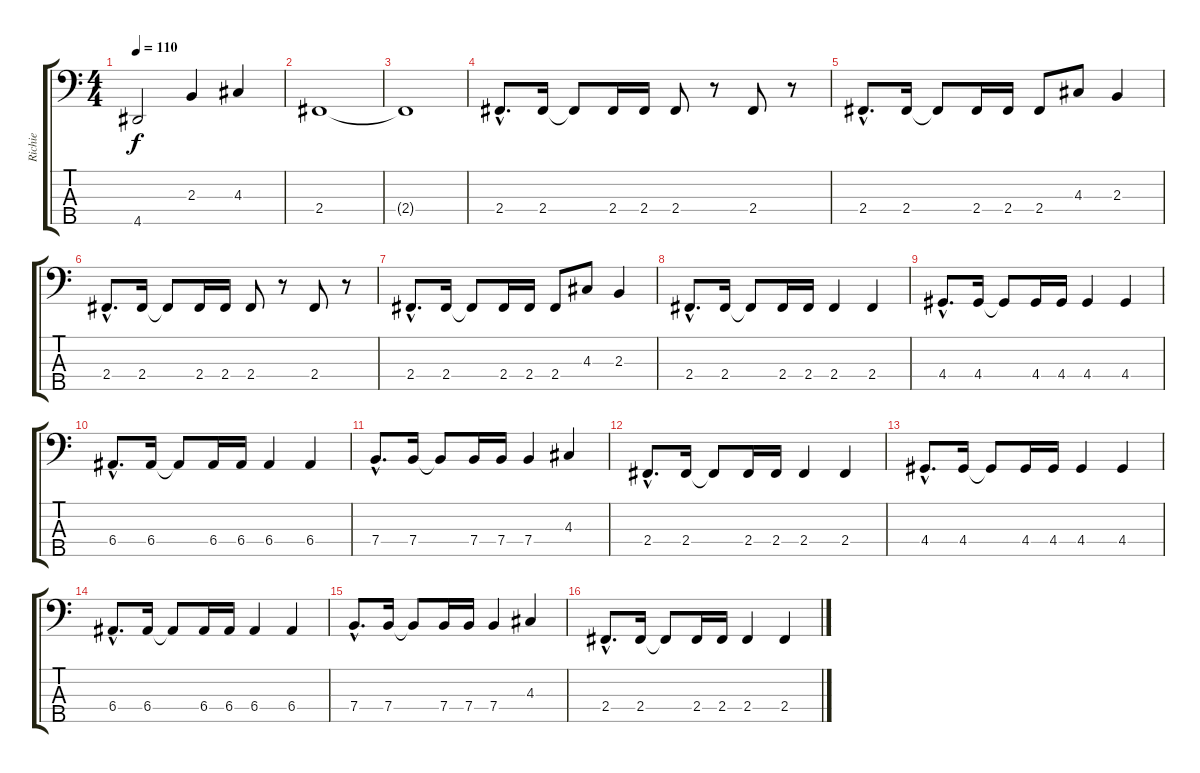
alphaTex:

\track ("Richie" "Richie") {instrument electricbassfinger}
\staff {score tabs}
\tuning (G2 D2 A1 E1 B0) {hide}
\ts (4 4)
\tempo 110
\clef f4
\ks c
4.5.2{dy f} 2.3.4 4.3.4 |
2.4.1 |
2.4{t}.1 |
2.4{hac}.8{d} 2.4.16 2.4{t}.8 2.4.16 2.4.16 2.4.8 r.8 2.4.8 r.8 |
2.4{hac}.8{d} 2.4.16 2.4{t}.8 2.4.16 2.4.16 2.4.8 4.3.8 2.3.4 |
2.4{hac}.8{d} 2.4.16 2.4{t}.8 2.4.16 2.4.16 2.4.8 r.8 2.4.8 r.8 |
2.4{hac}.8{d} 2.4.16 2.4{t}.8 2.4.16 2.4.16 2.4.8 4.3.8 2.3.4 |
2.4{hac}.8{d} 2.4.16 2.4{t}.8 2.4.16 2.4.16 2.4.4 2.4.4 |
4.4{hac}.8{d} 4.4.16 4.4{t}.8 4.4.16 4.4.16 4.4.4 4.4.4 |
6.4{hac}.8{d} 6.4.16 6.4{t}.8 6.4.16 6.4.16 6.4.4 6.4.4 |
7.4{hac}.8{d} 7.4.16 7.4{t}.8 7.4.16 7.4.16 7.4.4 4.3.4 |
2.4{hac}.8{d} 2.4.16 2.4{t}.8 2.4.16 2.4.16 2.4.4 2.4.4 |
4.4{hac}.8{d} 4.4.16 4.4{t}.8 4.4.16 4.4.16 4.4.4 4.4.4 |
6.4{hac}.8{d} 6.4.16 6.4{t}.8 6.4.16 6.4.16 6.4.4 6.4.4 |
7.4{hac}.8{d} 7.4.16 7.4{t}.8 7.4.16 7.4.16 7.4.4 4.3.4 |
2.4{hac}.8{d} 2.4.16 2.4{t}.8 2.4.16 2.4.16 2.4.4 2.4.4
